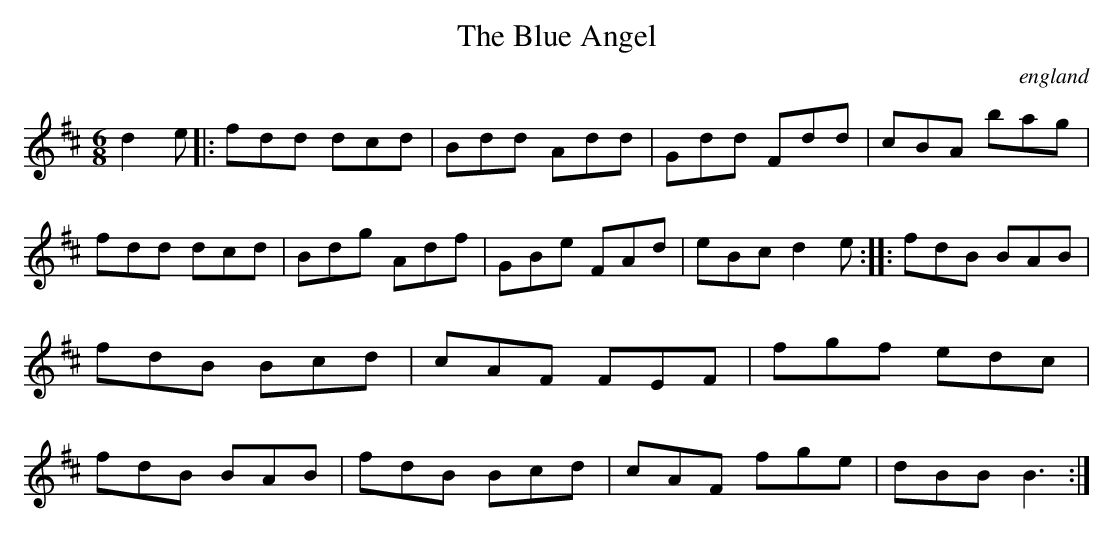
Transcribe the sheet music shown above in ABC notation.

X:1
T:The Blue Angel
O:england
M:6/8
L:1/8
K:D
d2e |:fdd dcd | Bdd Add | Gdd Fdd | cBA bag | fdd dcd | Bdg Adf |\
GBe FAd | eBc d2e :: fdB BAB | fdB Bcd | cAF FEF |\
fgf edc | fdB BAB | fdB Bcd | cAF fge | dBB B3 :|
